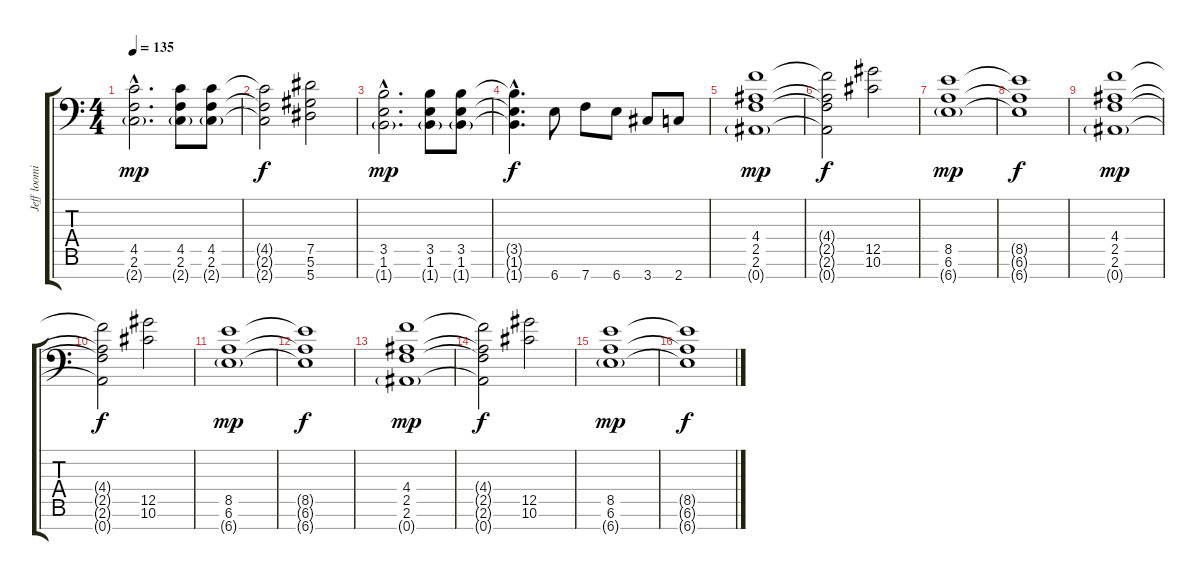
\track ("Jeff loomis Rythem" "Jeff loomi") {instrument distortionguitar}
\staff {score tabs}
\tuning (Eb4 Bb3 Gb3 Db3 Ab2 Eb2 Bb1) {hide}
\ts (4 4)
\tempo 135
\clef f4
\ks c
(4.5{hac} 2.6{hac} 2.7{g hac}).2{d dy mp} (4.5 2.6 2.7{g}).8 (4.5 2.6 2.7{g}).8 |
(4.5{t} 2.6{t} 2.7{t}).2{dy f} (7.5 5.6 5.7).2 |
(3.5{hac} 1.6{hac} 1.7{g hac}).2{d dy mp} (3.5 1.6 1.7{g}).8 (3.5 1.6 1.7{g}).8 |
(3.5{hac t} 1.6{hac t} 1.7{hac t}).4{d dy f} 6.7.8 7.7.8 6.7.8 3.7.8 2.7.8 |
(4.4 2.5 2.6 0.7{g}).1{dy mp} |
(4.4{t} 2.5{t} 2.6{t} 0.7{t}).2{dy f} (12.5 10.6).2 |
(8.5 6.6 6.7{g}).1{dy mp} |
(8.5{t} 6.6{t} 6.7{t}).1{dy f} |
(4.4 2.5 2.6 0.7{g}).1{dy mp} |
(4.4{t} 2.5{t} 2.6{t} 0.7{t}).2{dy f} (12.5 10.6).2 |
(8.5 6.6 6.7{g}).1{dy mp} |
(8.5{t} 6.6{t} 6.7{t}).1{dy f} |
(4.4 2.5 2.6 0.7{g}).1{dy mp} |
(4.4{t} 2.5{t} 2.6{t} 0.7{t}).2{dy f} (12.5 10.6).2 |
(8.5 6.6 6.7{g}).1{dy mp} |
(8.5{t} 6.6{t} 6.7{t}).1{dy f}
